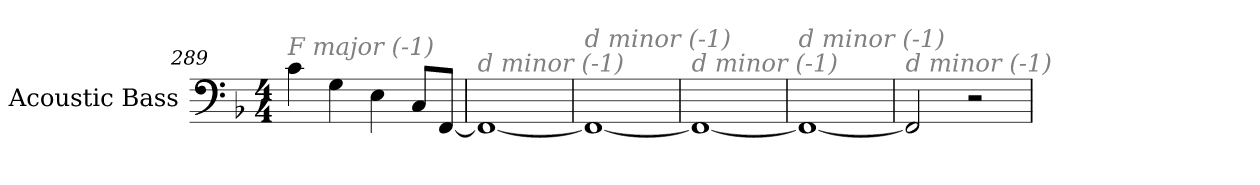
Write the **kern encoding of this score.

**kern
*part1
*staff1
*I"Acoustic Bass
*clefF4
*ITrd7c12
*k[b-]
*F:
*M4/4
=289
!LO:TX:i:color=#808080:t=F major (-1)
4C
4GG
4EE
8CCL
[8FFFJ
=290
!LO:TX:i:color=#808080:t=d minor (-1)
1FFF_
=291
!LO:TX:i:color=#808080:t=d minor (-1)
1FFF_
=292
!LO:TX:i:color=#808080:t=d minor (-1)
1FFF_
=293
!LO:TX:i:color=#808080:t=d minor (-1)
1FFF_
=294
!LO:TX:i:color=#808080:t=d minor (-1)
2FFF]
2r
=
*-
